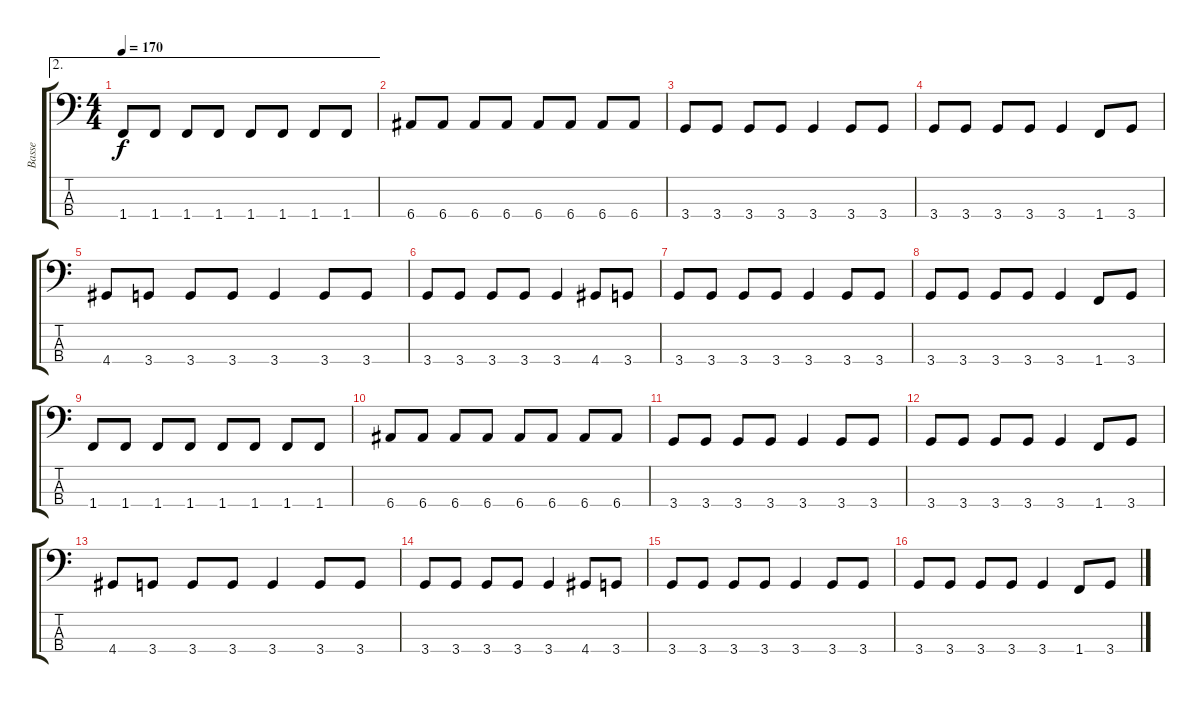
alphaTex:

\track ("Basse" "Basse") {instrument electricbassfinger}
\staff {score tabs}
\tuning (G2 D2 A1 E1) {hide}
\ae 2
\ts (4 4)
\tempo 170
\clef f4
\ks c
1.4.8{dy f} 1.4.8 1.4.8 1.4.8 1.4.8 1.4.8 1.4.8 1.4.8 |
6.4.8 6.4.8 6.4.8 6.4.8 6.4.8 6.4.8 6.4.8 6.4.8 |
3.4.8 3.4.8 3.4.8 3.4.8 3.4.4 3.4.8 3.4.8 |
3.4.8 3.4.8 3.4.8 3.4.8 3.4.4 1.4.8 3.4.8 |
4.4.8 3.4.8 3.4.8 3.4.8 3.4.4 3.4.8 3.4.8 |
3.4.8 3.4.8 3.4.8 3.4.8 3.4.4 4.4.8 3.4.8 |
3.4.8 3.4.8 3.4.8 3.4.8 3.4.4 3.4.8 3.4.8 |
3.4.8 3.4.8 3.4.8 3.4.8 3.4.4 1.4.8 3.4.8 |
1.4.8 1.4.8 1.4.8 1.4.8 1.4.8 1.4.8 1.4.8 1.4.8 |
6.4.8 6.4.8 6.4.8 6.4.8 6.4.8 6.4.8 6.4.8 6.4.8 |
3.4.8 3.4.8 3.4.8 3.4.8 3.4.4 3.4.8 3.4.8 |
3.4.8 3.4.8 3.4.8 3.4.8 3.4.4 1.4.8 3.4.8 |
4.4.8 3.4.8 3.4.8 3.4.8 3.4.4 3.4.8 3.4.8 |
3.4.8 3.4.8 3.4.8 3.4.8 3.4.4 4.4.8 3.4.8 |
3.4.8 3.4.8 3.4.8 3.4.8 3.4.4 3.4.8 3.4.8 |
3.4.8 3.4.8 3.4.8 3.4.8 3.4.4 1.4.8 3.4.8
